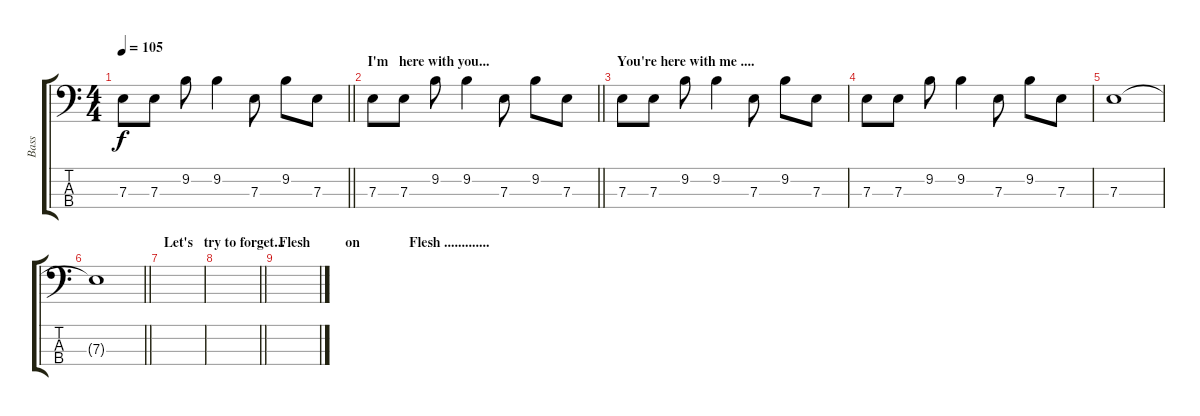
\track ("Bass" "Bass") {instrument electricbasspick}
\staff {score tabs}
\tuning (G2 D2 A1 E1) {hide}
\ts (4 4)
\tempo 105
\clef f4
\barLineRight lightlight
\ks c
7.3.8{dy f} 7.3.8 9.2.8 9.2.4 7.3.8 9.2.8 7.3.8 |
\section ("" "I'm   here with you...")
\barLineRight lightlight
7.3.8 7.3.8 9.2.8 9.2.4 7.3.8 9.2.8 7.3.8 |
\section ("" "You're here with me ....")
7.3.8 7.3.8 9.2.8 9.2.4 7.3.8 9.2.8 7.3.8 |
7.3.8 7.3.8 9.2.8 9.2.4 7.3.8 9.2.8 7.3.8 |
7.3.1 |
\barLineRight lightlight
7.3{t}.1 |
\section ("" "Let's   try to forget...")
|
\barLineRight lightlight
|
\section ("" "Flesh          on              Flesh .............")
